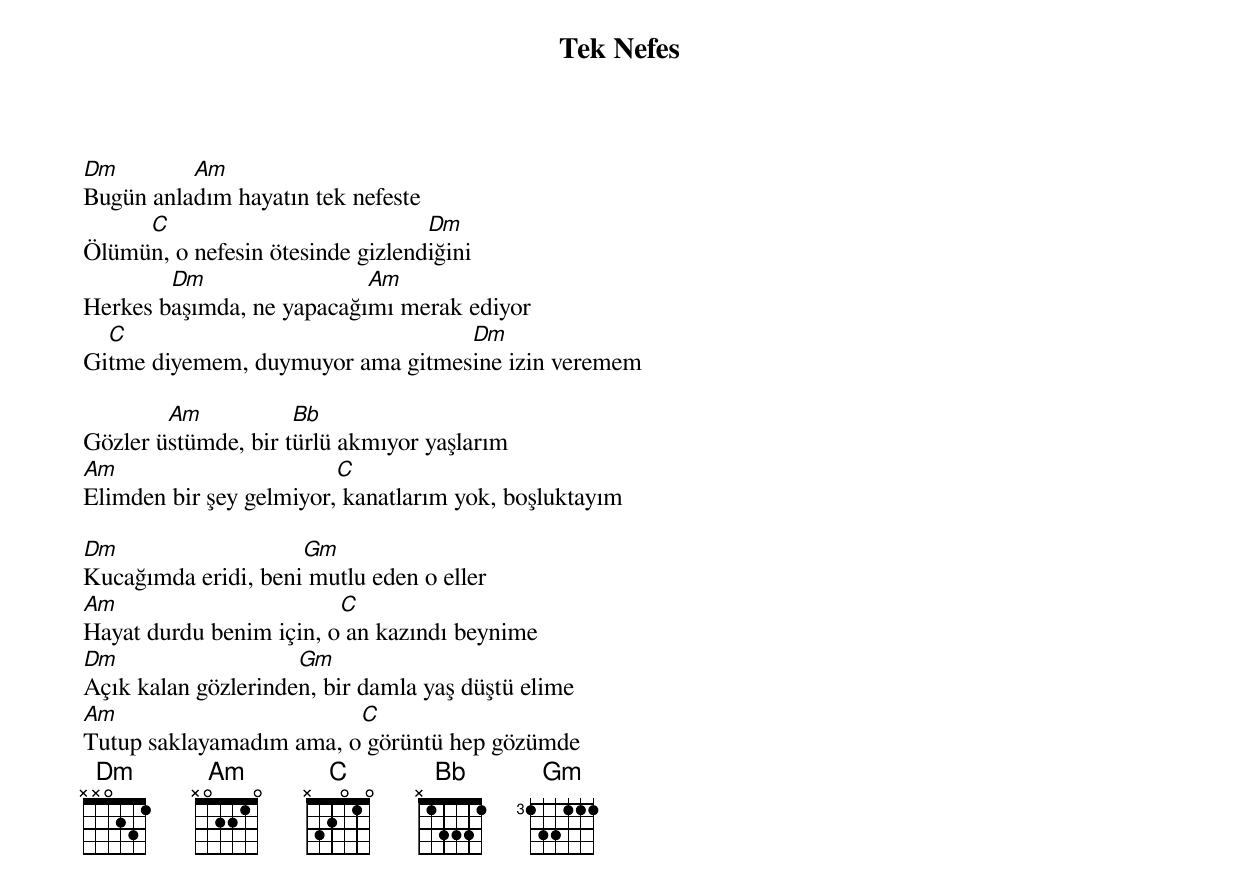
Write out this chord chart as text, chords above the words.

{title: Tek Nefes}
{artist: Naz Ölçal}

Dm        Am
Bugün anladım hayatın tek nefeste
     C                            Dm
Ölümün, o nefesin ötesinde gizlendiğini
        Dm                 Am
Herkes başımda, ne yapacağımı merak ediyor
  C                               Dm
Gitme diyemem, duymuyor ama gitmesine izin veremem

        Am           Bb
Gözler üstümde, bir türlü akmıyor yaşlarım
Am                       C
Elimden bir şey gelmiyor, kanatlarım yok, boşluktayım

Dm                   Gm
Kucağımda eridi, beni mutlu eden o eller
Am                       C
Hayat durdu benim için, o an kazındı beynime
Dm                   Gm
Açık kalan gözlerinden, bir damla yaş düştü elime
Am                       C
Tutup saklayamadım ama, o görüntü hep gözümde
